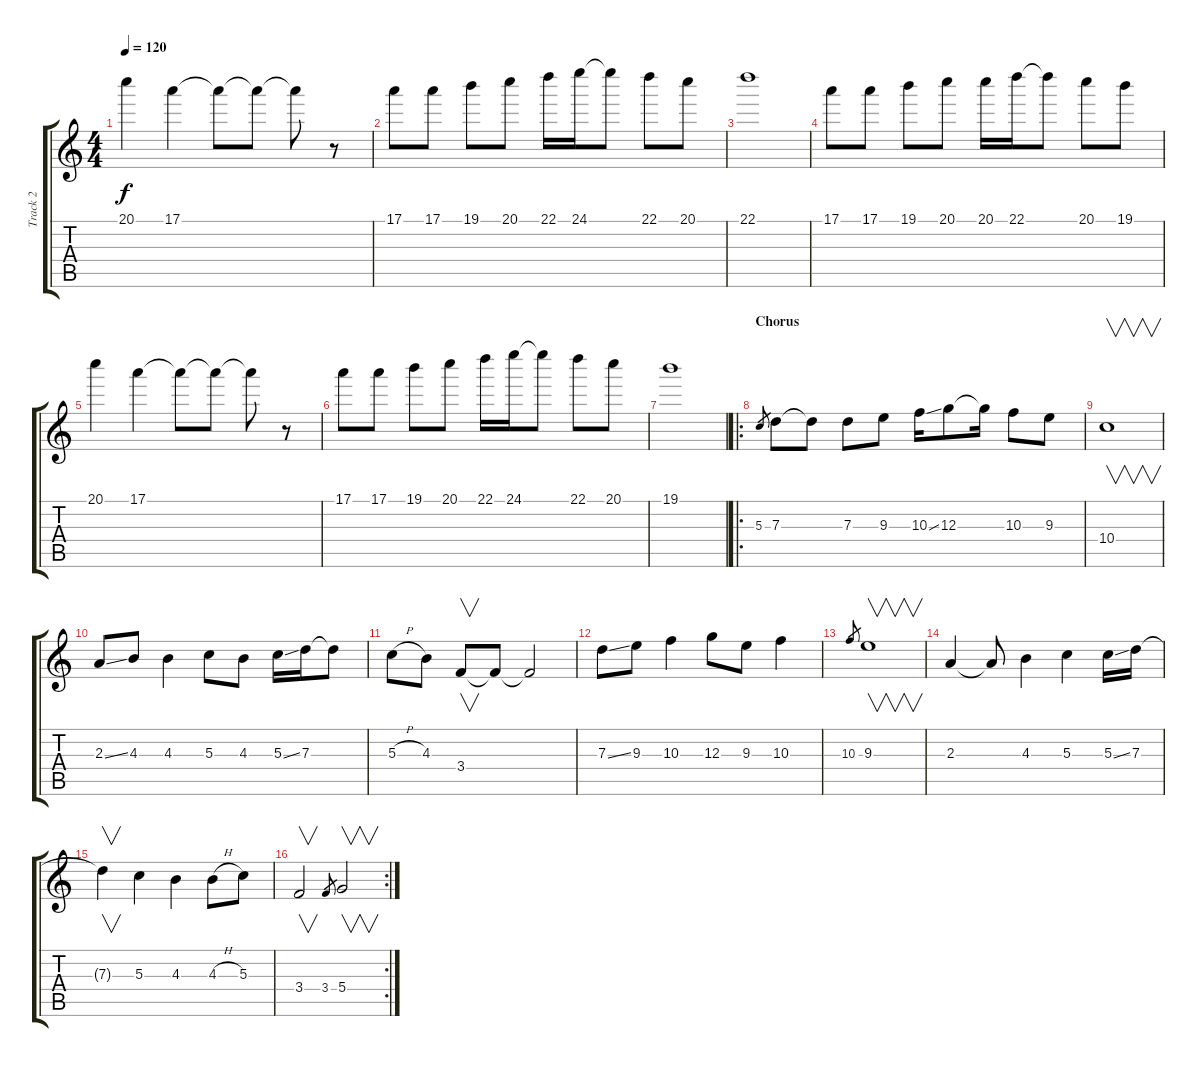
\track ("Track 2" "Track 2") {instrument electricguitarjazz}
\staff {score tabs}
\tuning (E4 B3 G3 D3 A2 D2) {hide}
\ts (4 4)
\tempo 120
\clef g2
\ks c
20.1.4{dy f} 17.1.4 17.1{t}.8 17.1{t}.8 17.1{t}.8 r.8 |
17.1.8 17.1.8 19.1.8 20.1.8 22.1.16 24.1.16 24.1{t}.8 22.1.8 20.1.8 |
22.1.1 |
17.1.8{volume 14 instrument acousticgrandpiano} 17.1.8 19.1.8 20.1.8 20.1.16 22.1.16 22.1{t}.8 20.1.8 19.1.8 |
20.1.4 17.1.4 17.1{t}.8 17.1{t}.8 17.1{t}.8 r.8 |
17.1.8 17.1.8 19.1.8 20.1.8 22.1.16 24.1.16 24.1{t}.8 22.1.8 20.1.8 |
19.1.1 |
\ro
\section ("" "Chorus")
5.3.8{gr} 7.3.8{instrument overdrivenguitar} 7.3{t}.8 7.3.8 9.3.8 10.3{ss}.16 12.3.8 12.3{t}.16 10.3.8 9.3.8 |
10.4.1{v} |
2.3{ss}.8 4.3.8 4.3.4 5.3.8 4.3.8 5.3{ss}.16 7.3.16 7.3{t}.8 |
5.3{h}.8 4.3.8 3.4.8{v} 3.4{t}.8 3.4{t}.2 |
7.3{ss}.8 9.3.8 10.3.4 12.3.8 9.3.8 10.3.4 |
10.3.8{gr} 9.3.1{v} |
2.3.4 2.3{t}.8 4.3.4 5.3.4 5.3{ss}.16 7.3.16 |
7.3{t}.4{v} 5.3.4 4.3.4 4.3{h}.8 5.3.8 |
\rc 2
3.4.2{v} 3.4.8{gr} 5.4.2{v}
